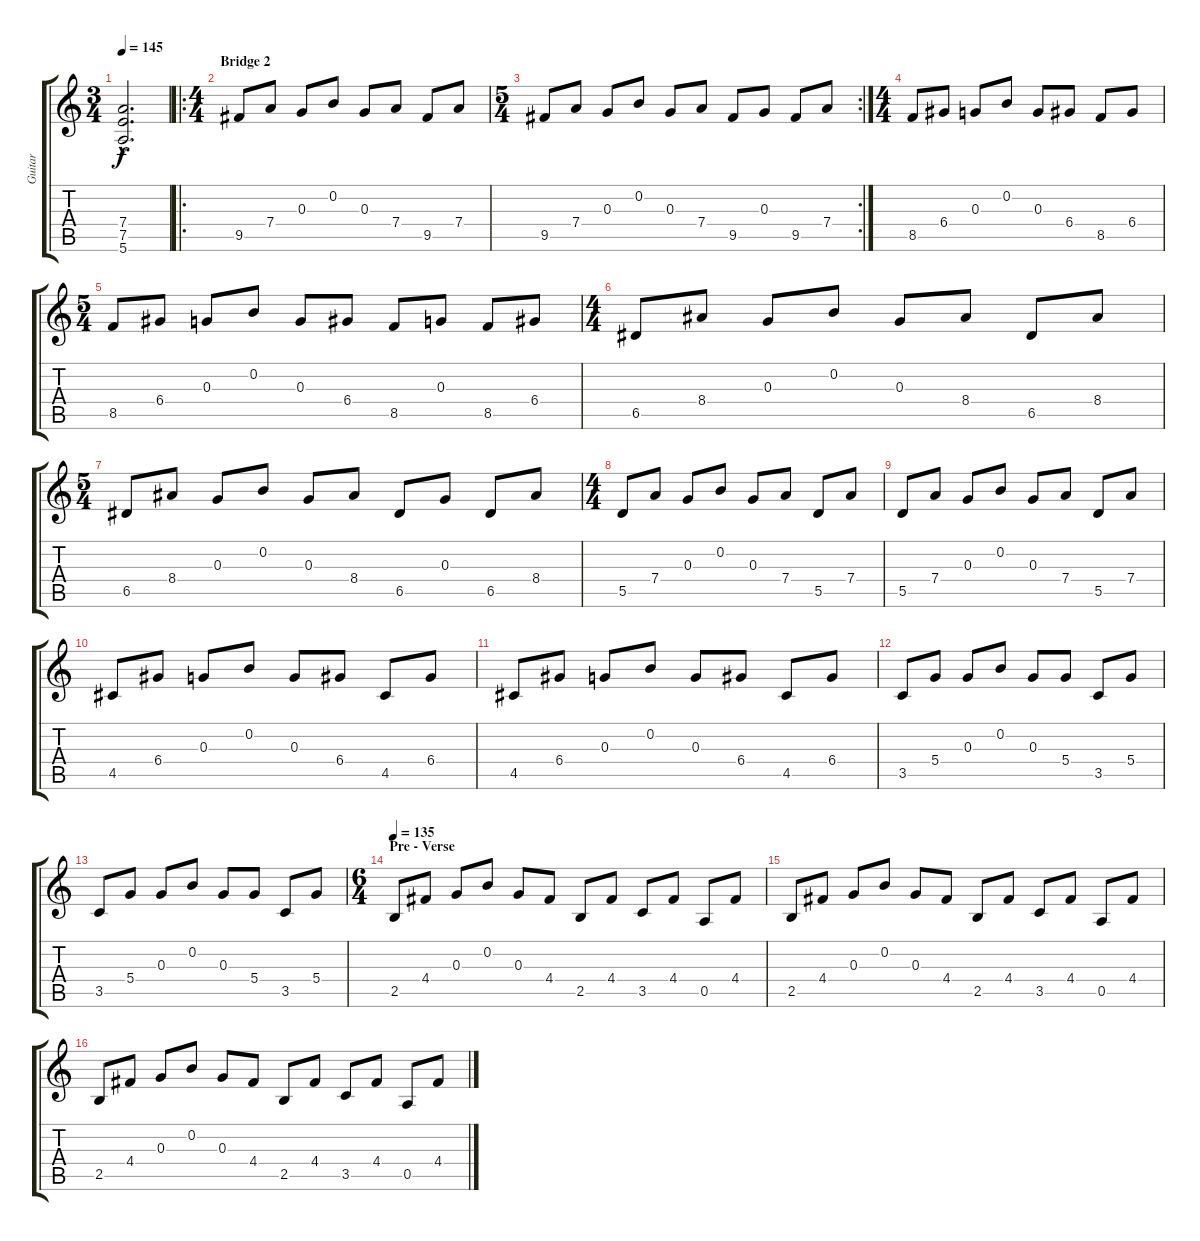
\track ("Guitar" "Guitar") {instrument acousticguitarnylon}
\staff {score tabs}
\tuning (E4 B3 G3 D3 A2 E2) {hide}
\ts (3 4)
\tempo 145
\clef g2
\ks c
(7.4{hac} 7.5{hac} 5.6{hac}).2{d dy f} |
\ro
\ts (4 4)
\section ("" "Bridge 2")
9.5.8 7.4.8 0.3.8 0.2.8 0.3.8 7.4.8 9.5.8 7.4.8 |
\rc 2
\ts (5 4)
9.5.8 7.4.8 0.3.8 0.2.8 0.3.8 7.4.8 9.5.8 0.3.8 9.5.8 7.4.8 |
\ts (4 4)
8.5.8 6.4.8 0.3.8 0.2.8 0.3.8 6.4.8 8.5.8 6.4.8 |
\ts (5 4)
8.5.8 6.4.8 0.3.8 0.2.8 0.3.8 6.4.8 8.5.8 0.3.8 8.5.8 6.4.8 |
\ts (4 4)
6.5.8 8.4.8 0.3.8 0.2.8 0.3.8 8.4.8 6.5.8 8.4.8 |
\ts (5 4)
6.5.8 8.4.8 0.3.8 0.2.8 0.3.8 8.4.8 6.5.8 0.3.8 6.5.8 8.4.8 |
\ts (4 4)
5.5.8 7.4.8 0.3.8 0.2.8 0.3.8 7.4.8 5.5.8 7.4.8 |
5.5.8 7.4.8 0.3.8 0.2.8 0.3.8 7.4.8 5.5.8 7.4.8 |
4.5.8 6.4.8 0.3.8 0.2.8 0.3.8 6.4.8 4.5.8 6.4.8 |
4.5.8 6.4.8 0.3.8 0.2.8 0.3.8 6.4.8 4.5.8 6.4.8 |
3.5.8 5.4.8 0.3.8 0.2.8 0.3.8 5.4.8 3.5.8 5.4.8 |
3.5.8 5.4.8 0.3.8 0.2.8 0.3.8 5.4.8 3.5.8 5.4.8 |
\ts (6 4)
\section ("" "Pre - Verse")
\tempo 135
2.5.8 4.4.8 0.3.8 0.2.8 0.3.8 4.4.8 2.5.8 4.4.8 3.5.8 4.4.8 0.5.8 4.4.8 |
2.5.8 4.4.8 0.3.8 0.2.8 0.3.8 4.4.8 2.5.8 4.4.8 3.5.8 4.4.8 0.5.8 4.4.8 |
2.5.8 4.4.8 0.3.8 0.2.8 0.3.8 4.4.8 2.5.8 4.4.8 3.5.8 4.4.8 0.5.8 4.4.8
